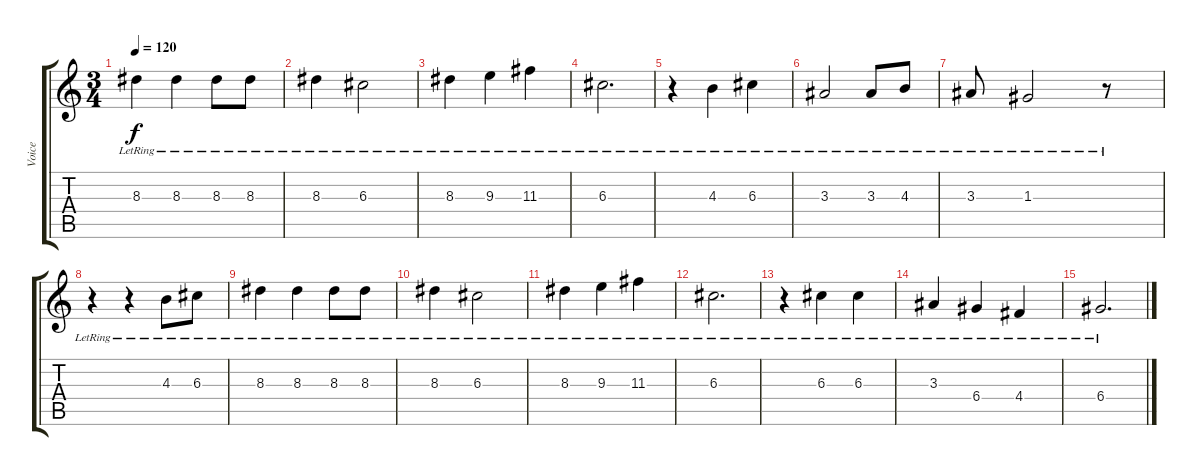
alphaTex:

\track ("Voice" "Voice") {instrument electricbassfinger}
\staff {score tabs}
\tuning (E4 B3 G3 D3 A2 E2) {hide}
\ts (3 4)
\tempo 120
\clef g2
\ks c
8.3{lr}.4{dy f} 8.3{lr}.4 8.3{lr}.8 8.3{lr}.8 |
8.3{lr}.4 6.3{lr}.2 |
8.3{lr}.4 9.3{lr}.4 11.3{lr}.4 |
6.3{lr}.2{d} |
r.4 4.3{lr}.4 6.3{lr}.4 |
3.3{lr}.2 3.3{lr}.8 4.3{lr}.8 |
3.3{lr}.8 1.3{lr}.2 r.8 |
r.4 r.4 4.3{lr}.8 6.3{lr}.8 |
8.3{lr}.4 8.3{lr}.4 8.3{lr}.8 8.3{lr}.8 |
8.3{lr}.4 6.3{lr}.2 |
8.3{lr}.4 9.3{lr}.4 11.3{lr}.4 |
6.3{lr}.2{d} |
r.4 6.3{lr}.4 6.3{lr}.4 |
3.3{lr}.4 6.4{lr}.4 4.4{lr}.4 |
6.4{lr}.2{d}
